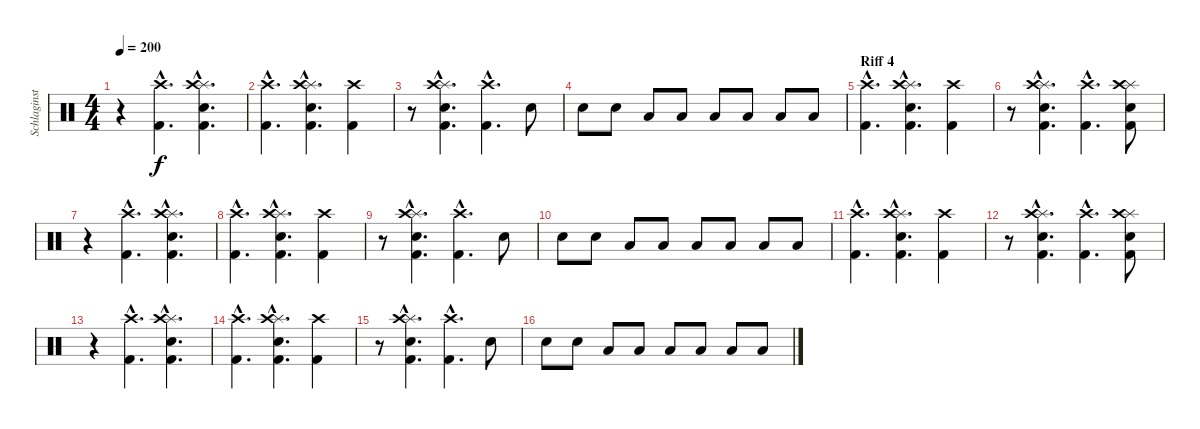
\track ("Schlaginstrumente - Auswahl" "Schlaginst") {instrument percussion}
\staff {score}
\articulation defaults
\ts (4 4)
\tempo 200
\clef neutral
\ks c
r.4{dy f} ("Crash high (hit)"{hac} "Kick (hit) 2"{hac}).4{d} ("Splash (hit)"{hac} "Crash high (hit)"{hac} "Electric Snare (hit)"{hac} "Kick (hit) 2"{hac}).4{d} |
("Crash high (hit)"{hac} "Kick (hit) 2"{hac}).4{d} ("Splash (hit)"{hac} "Crash high (hit)"{hac} "Electric Snare (hit)"{hac} "Kick (hit) 2"{hac}).4{d} ("Crash high (hit)" "Kick (hit) 2").4 |
r.8 ("Splash (hit)"{hac} "Crash high (hit)"{hac} "Electric Snare (hit)"{hac} "Kick (hit) 2"{hac}).4{d} ("Crash high (hit)"{hac} "Kick (hit) 2"{hac}).4{d} "Snare (hit) 2".8 |
"Snare (hit) 2".8 "Snare (hit) 2".8 "Low Tom (hit)".8 "Low Tom (hit)".8 "Low Tom (hit)".8 "Low Floor Tom (hit)".8 "Low Floor Tom (hit)".8 "Low Floor Tom (hit)".8 |
\section ("" "Riff 4")
("Crash high (hit)"{hac} "Kick (hit) 2"{hac}).4{d} ("Splash (hit)"{hac} "Crash high (hit)"{hac} "Electric Snare (hit)"{hac} "Kick (hit) 2"{hac}).4{d} ("Crash high (hit)" "Kick (hit) 2").4 |
r.8 ("Splash (hit)"{hac} "Crash high (hit)"{hac} "Electric Snare (hit)"{hac} "Kick (hit) 2"{hac}).4{d} ("Crash high (hit)"{hac} "Kick (hit) 2"{hac}).4{d} ("Splash (hit)" "Crash high (hit)" "Electric Snare (hit)" "Kick (hit) 2").8 |
r.4 ("Crash high (hit)"{hac} "Kick (hit) 2"{hac}).4{d} ("Splash (hit)"{hac} "Crash high (hit)"{hac} "Electric Snare (hit)"{hac} "Kick (hit) 2"{hac}).4{d} |
("Crash high (hit)"{hac} "Kick (hit) 2"{hac}).4{d} ("Splash (hit)"{hac} "Crash high (hit)"{hac} "Electric Snare (hit)"{hac} "Kick (hit) 2"{hac}).4{d} ("Crash high (hit)" "Kick (hit) 2").4 |
r.8 ("Splash (hit)"{hac} "Crash high (hit)"{hac} "Electric Snare (hit)"{hac} "Kick (hit) 2"{hac}).4{d} ("Crash high (hit)"{hac} "Kick (hit) 2"{hac}).4{d} "Snare (hit) 2".8 |
"Snare (hit) 2".8 "Snare (hit) 2".8 "Low Tom (hit)".8 "Low Tom (hit)".8 "Low Tom (hit)".8 "Low Floor Tom (hit)".8 "Low Floor Tom (hit)".8 "Low Floor Tom (hit)".8 |
("Crash high (hit)"{hac} "Kick (hit) 2"{hac}).4{d} ("Splash (hit)"{hac} "Crash high (hit)"{hac} "Electric Snare (hit)"{hac} "Kick (hit) 2"{hac}).4{d} ("Crash high (hit)" "Kick (hit) 2").4 |
r.8 ("Splash (hit)"{hac} "Crash high (hit)"{hac} "Electric Snare (hit)"{hac} "Kick (hit) 2"{hac}).4{d} ("Crash high (hit)"{hac} "Kick (hit) 2"{hac}).4{d} ("Splash (hit)" "Crash high (hit)" "Electric Snare (hit)" "Kick (hit) 2").8 |
r.4 ("Crash high (hit)"{hac} "Kick (hit) 2"{hac}).4{d} ("Splash (hit)"{hac} "Crash high (hit)"{hac} "Electric Snare (hit)"{hac} "Kick (hit) 2"{hac}).4{d} |
("Crash high (hit)"{hac} "Kick (hit) 2"{hac}).4{d} ("Splash (hit)"{hac} "Crash high (hit)"{hac} "Electric Snare (hit)"{hac} "Kick (hit) 2"{hac}).4{d} ("Crash high (hit)" "Kick (hit) 2").4 |
r.8 ("Splash (hit)"{hac} "Crash high (hit)"{hac} "Electric Snare (hit)"{hac} "Kick (hit) 2"{hac}).4{d} ("Crash high (hit)"{hac} "Kick (hit) 2"{hac}).4{d} "Snare (hit) 2".8 |
"Snare (hit) 2".8 "Snare (hit) 2".8 "Low Tom (hit)".8 "Low Tom (hit)".8 "Low Tom (hit)".8 "Low Floor Tom (hit)".8 "Low Floor Tom (hit)".8 "Low Floor Tom (hit)".8
